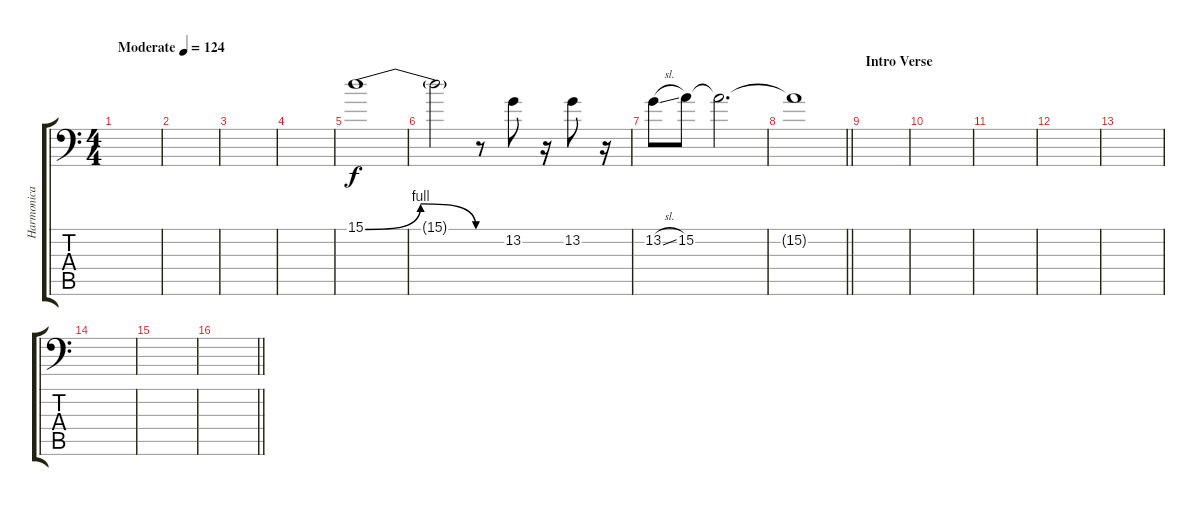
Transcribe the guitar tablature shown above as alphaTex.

\track ("Harmonica" "Harmonica") {instrument harmonica}
\staff {score tabs}
\tuning (B3 Gb3 D3 A2 E2 A1) {hide}
\ts (4 4)
\tempo (124 "Moderate")
\clef f4
\ks c
|
|
|
|
15.1{be (bendrelease 0 0 15 4 45 4 60 0)}.1 |
15.1{t}.2{volume 2} r.8 13.2.8{volume 10} r.16 13.2.8 r.16 |
13.2{sl}.8 15.2.8 15.2{t}.2{d} |
\barLineRight lightlight
15.2{t}.1{volume 2} |
\section ("" "Intro Verse")
|
|
|
|
|
|
|
\barLineRight lightlight
